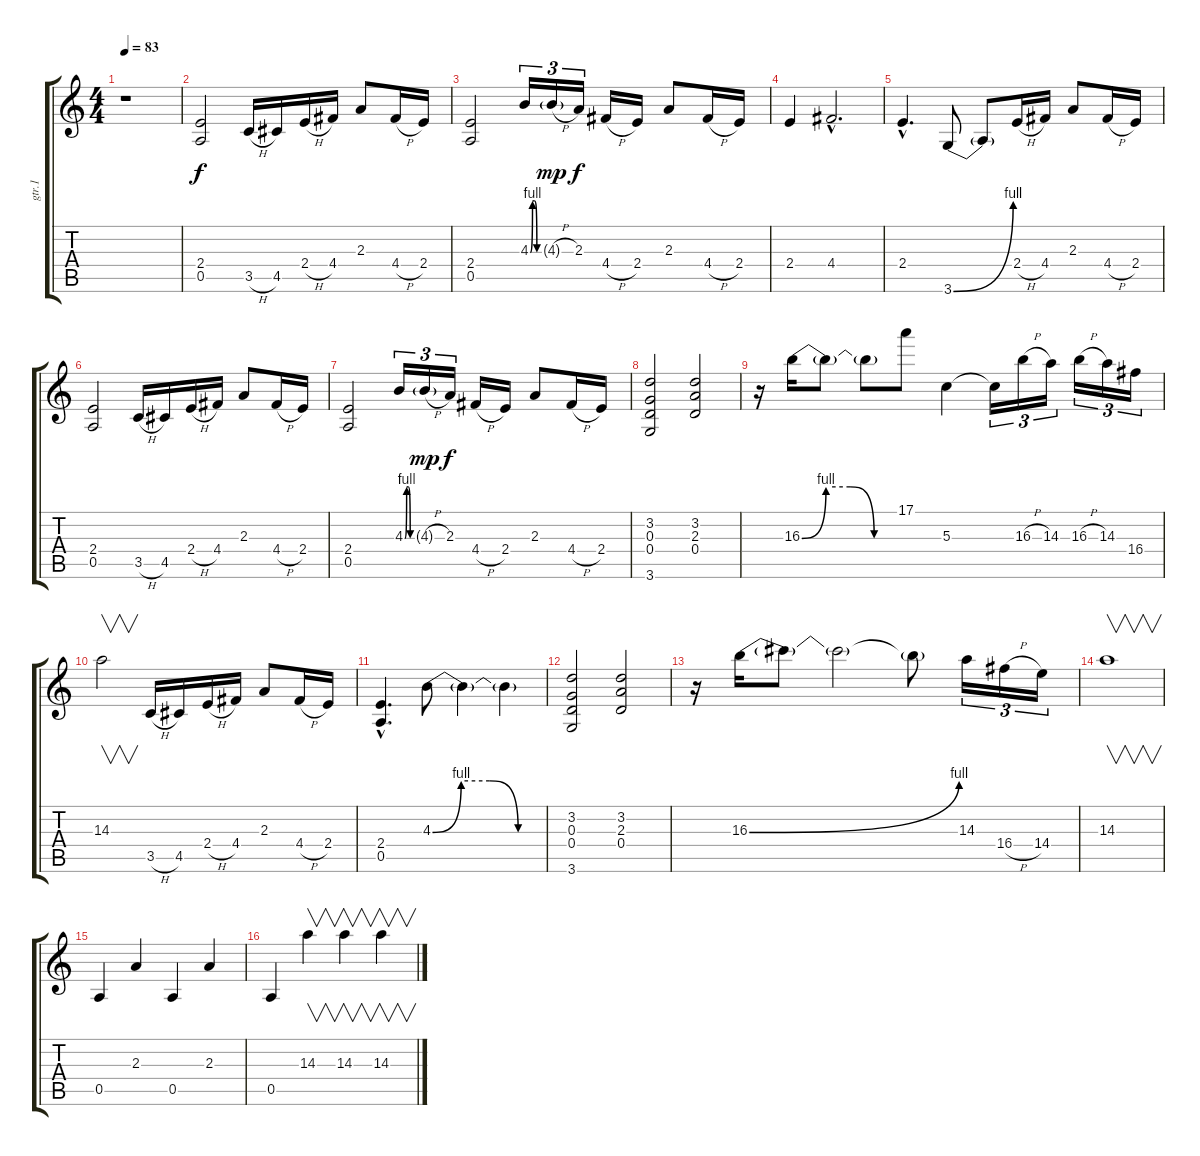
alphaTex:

\track ("gtr.1" "gtr.1") {instrument distortionguitar}
\staff {score tabs}
\tuning (E4 B3 G3 D3 A2 E2) {hide}
\ts (4 4)
\tempo 83
\clef g2
\ks c
r.1{dy f} |
(2.4 0.5).2 3.5{h}.16 4.5.16 2.4{h}.16 4.4.16 2.3.8 4.4{h}.16 2.4.16 |
(2.4 0.5).2 4.3{be (custom 0 0 15 4 30 4 45 0 60 0)}.16{tu (3 2)} 4.3{h g}.16{tu (3 2) dy mp} 2.3.16{tu (3 2) dy f} 4.4{h}.16 2.4.16 2.3.8 4.4{h}.16 2.4.16 |
2.4.4 4.4{hac}.2{d} |
2.4{hac}.4{d} 3.6{be (bend 0 0 60 4)}.8 3.6{t}.8 2.4{h}.16 4.4.16 2.3.8 4.4{h}.16 2.4.16 |
(2.4 0.5).2 3.5{h}.16 4.5.16 2.4{h}.16 4.4.16 2.3.8 4.4{h}.16 2.4.16 |
(2.4 0.5).2 4.3{be (custom 0 0 15 4 30 4 45 0 60 0)}.16{tu (3 2)} 4.3{h g}.16{tu (3 2) dy mp} 2.3.16{tu (3 2) dy f} 4.4{h}.16 2.4.16 2.3.8 4.4{h}.16 2.4.16 |
(3.2 0.3 0.4 3.6).2 (3.2 2.3 0.4).2 |
r.16 16.3{be (custom 0 0 15 4 30 4 45 0 60 0)}.16 16.3{t}.8 16.3{t}.8 17.1.8 5.3.4 5.3{t}.16{tu (3 2)} 16.3{h}.16{tu (3 2)} 14.3.16{tu (3 2)} 16.3{h}.16{tu (3 2)} 14.3.16{tu (3 2)} 16.4.16{tu (3 2)} |
14.3.2{v} 3.5{h}.16 4.5.16 2.4{h}.16 4.4.16 2.3.8 4.4{h}.16 2.4.16 |
(2.4{hac} 0.5{hac}).4{d} 4.3{be (custom 0 0 15 4 30 4 45 0 60 0)}.8 4.3{t}.4 4.3{t}.4 |
(3.2 0.3 0.4 3.6).2 (3.2 2.3 0.4).2 |
r.16 16.3{be (bend 0 0 60 4)}.16 16.3{t}.8 16.3{t}.2 16.3{t}.8 14.3.16{tu (3 2)} 16.4{h}.16{tu (3 2)} 14.4.16{tu (3 2)} |
14.3.1{v} |
0.5.4 2.3.4 0.5.4 2.3.4 |
0.5.4 14.3.4{v} 14.3.4{v} 14.3.4{v}
